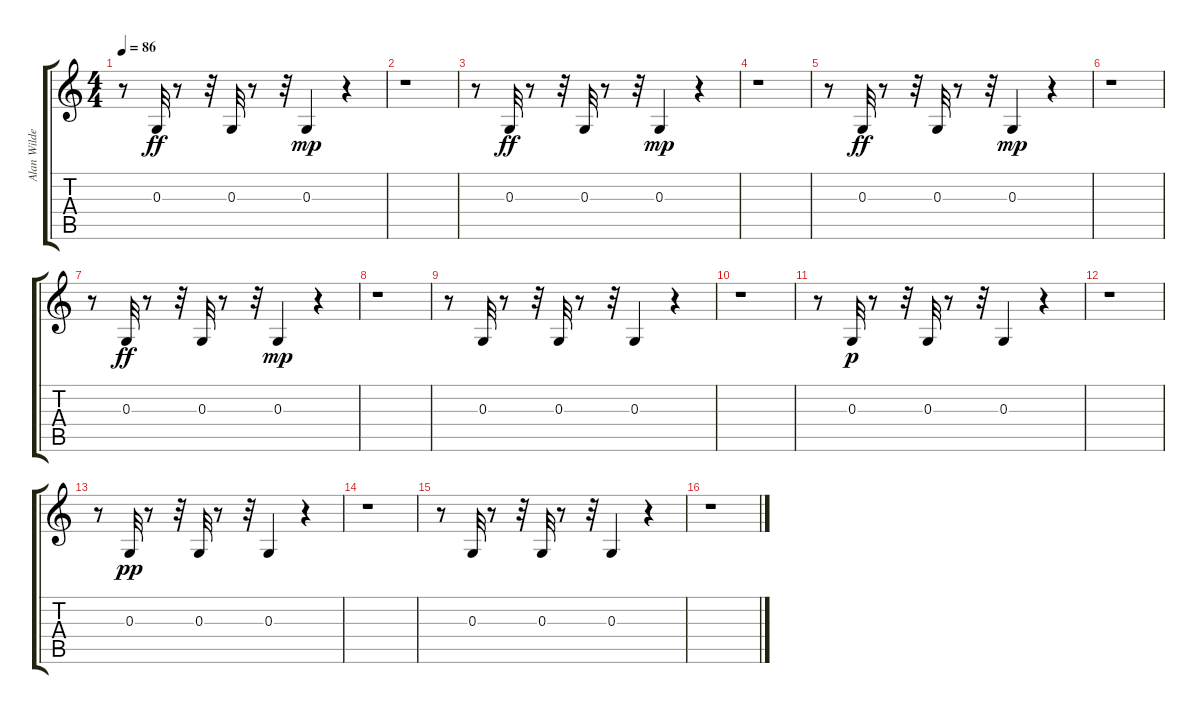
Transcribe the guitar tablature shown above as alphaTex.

\track ("Alan Wilder - Strings II" "Alan Wilde") {instrument tremolostrings}
\staff {score tabs}
\tuning (E4 B3 G3 D3 A2 E2) {hide}
\ts (4 4)
\tempo 86
\clef g2
\ks c
r.8{dy mp} 0.3.32{dy ff} r.8 r.32 0.3.32 r.8 r.32 0.3.4{dy mp} r.4 |
r.1 |
r.8 0.3.32{dy ff} r.8 r.32 0.3.32 r.8 r.32 0.3.4{dy mp} r.4 |
r.1 |
r.8 0.3.32{dy ff} r.8 r.32 0.3.32 r.8 r.32 0.3.4{dy mp} r.4 |
r.1 |
r.8 0.3.32{dy ff} r.8 r.32 0.3.32 r.8 r.32 0.3.4{dy mp} r.4 |
r.1 |
r.8 0.3.32 r.8 r.32 0.3.32 r.8 r.32 0.3.4 r.4 |
r.1 |
r.8 0.3.32{dy p} r.8 r.32 0.3.32 r.8 r.32 0.3.4 r.4 |
r.1 |
r.8 0.3.32{dy pp} r.8 r.32 0.3.32 r.8 r.32 0.3.4 r.4 |
r.1 |
r.8 0.3.32 r.8 r.32 0.3.32 r.8 r.32 0.3.4 r.4 |
r.1
